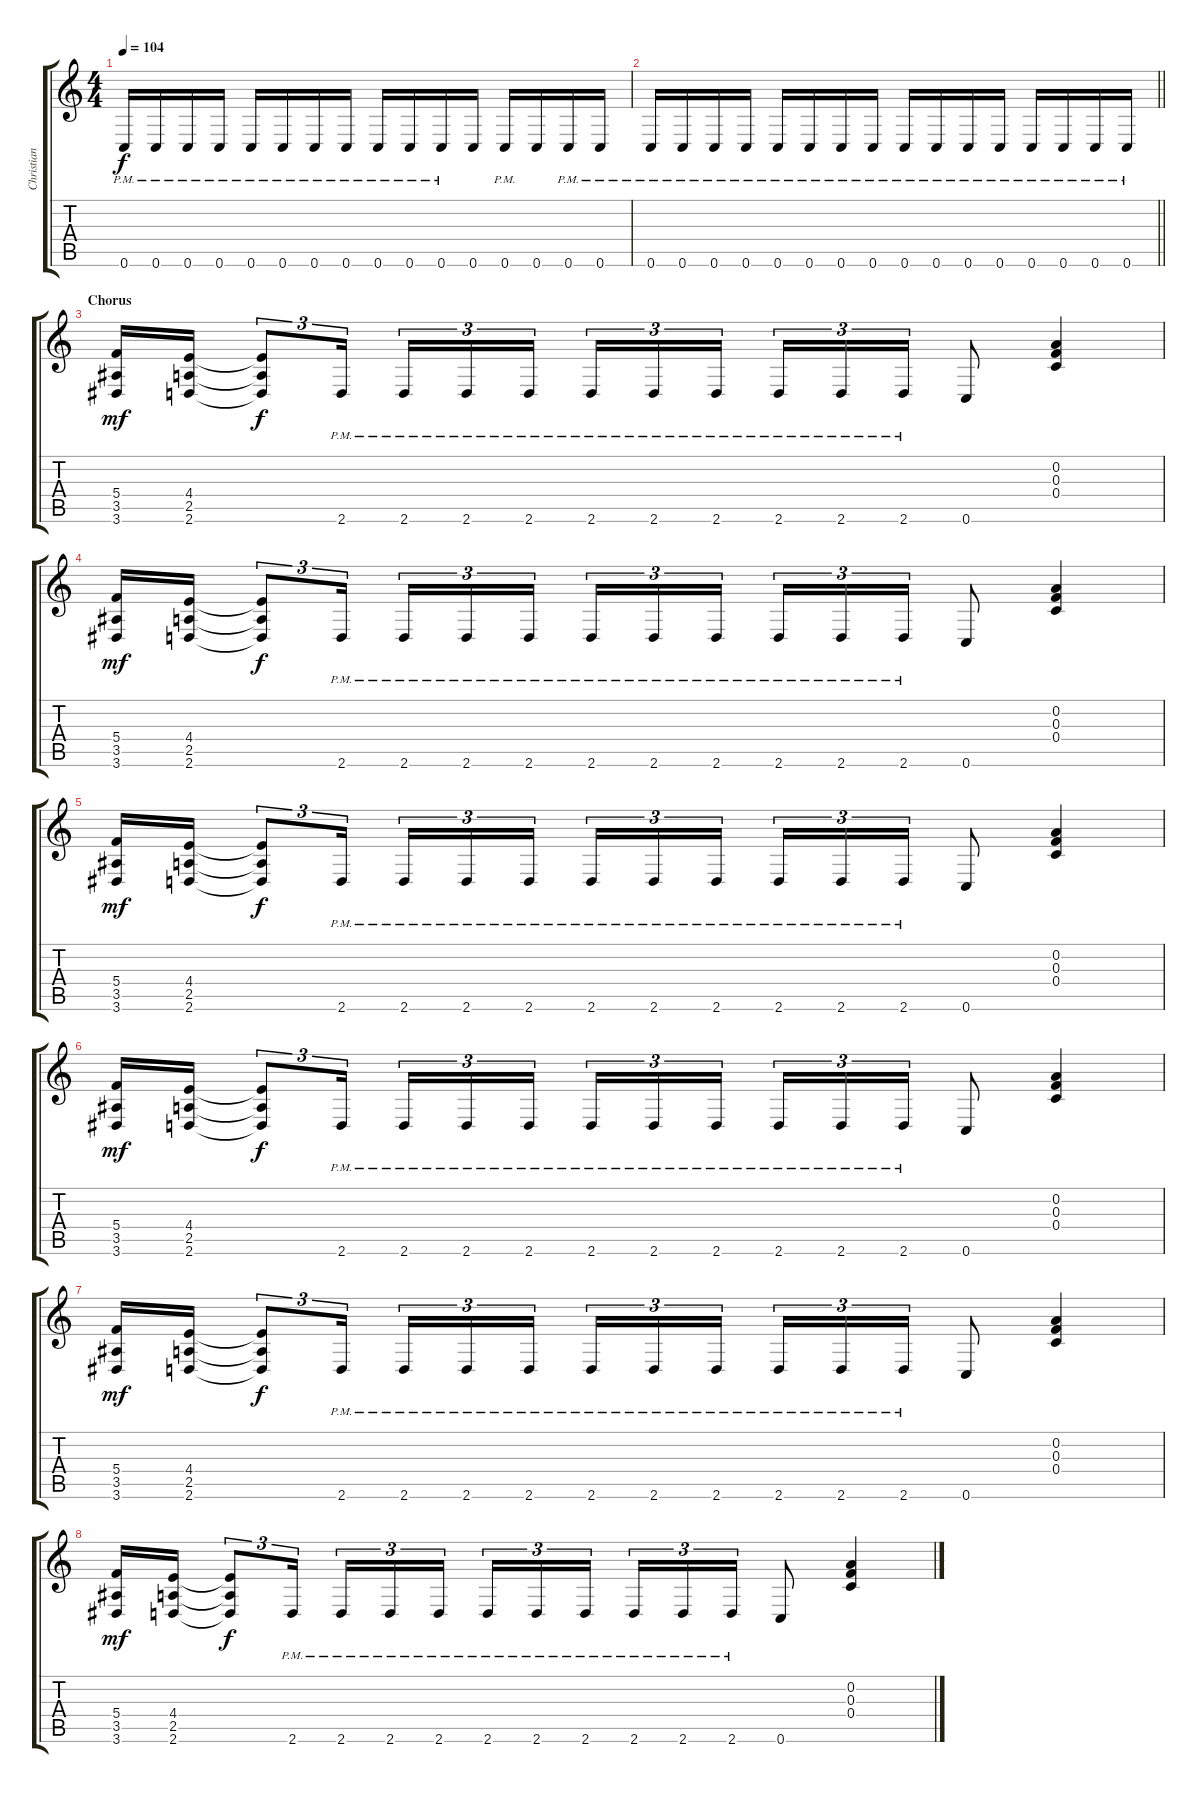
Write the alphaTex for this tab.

\track ("Christian Andreu" "Christian ") {instrument overdrivenguitar}
\staff {score tabs}
\tuning (D4 A3 F3 C3 G2 C2) {hide}
\ts (4 4)
\tempo 104
\clef g2
\ks c
0.6{pm}.16{dy f} 0.6{pm}.16 0.6{pm}.16 0.6{pm}.16 0.6{pm}.16 0.6{pm}.16 0.6{pm}.16 0.6{pm}.16 0.6{pm}.16 0.6{pm}.16 0.6{pm}.16 0.6.16 0.6{pm}.16 0.6.16 0.6{pm}.16 0.6{pm}.16 |
\barLineRight lightlight
0.6{pm}.16 0.6{pm}.16 0.6{pm}.16 0.6{pm}.16 0.6{pm}.16 0.6{pm}.16 0.6{pm}.16 0.6{pm}.16 0.6{pm}.16 0.6{pm}.16 0.6{pm}.16 0.6{pm}.16 0.6{pm}.16 0.6{pm}.16 0.6{pm}.16 0.6{pm}.16 |
\section ("" "Chorus")
(5.4 3.5 3.6).16{dy mf} (4.4 2.5 2.6).16 (4.4{t} 2.5{t} 2.6{t}).8{tu (3 2) dy f} 2.6{pm}.16{tu (3 2)} 2.6{pm}.16{tu (3 2)} 2.6{pm}.16{tu (3 2)} 2.6{pm}.16{tu (3 2) beam splitsecondary} 2.6{pm}.16{tu (3 2)} 2.6{pm}.16{tu (3 2)} 2.6{pm}.16{tu (3 2)} 2.6{pm}.16{tu (3 2)} 2.6{pm}.16{tu (3 2)} 2.6{pm}.16{tu (3 2)} 0.6.8 (0.2 0.3 0.4).4 |
(5.4 3.5 3.6).16{dy mf} (4.4 2.5 2.6).16 (4.4{t} 2.5{t} 2.6{t}).8{tu (3 2) dy f} 2.6{pm}.16{tu (3 2)} 2.6{pm}.16{tu (3 2)} 2.6{pm}.16{tu (3 2)} 2.6{pm}.16{tu (3 2) beam splitsecondary} 2.6{pm}.16{tu (3 2)} 2.6{pm}.16{tu (3 2)} 2.6{pm}.16{tu (3 2)} 2.6{pm}.16{tu (3 2)} 2.6{pm}.16{tu (3 2)} 2.6{pm}.16{tu (3 2)} 0.6.8 (0.2 0.3 0.4).4 |
(5.4 3.5 3.6).16{dy mf} (4.4 2.5 2.6).16 (4.4{t} 2.5{t} 2.6{t}).8{tu (3 2) dy f} 2.6{pm}.16{tu (3 2)} 2.6{pm}.16{tu (3 2)} 2.6{pm}.16{tu (3 2)} 2.6{pm}.16{tu (3 2) beam splitsecondary} 2.6{pm}.16{tu (3 2)} 2.6{pm}.16{tu (3 2)} 2.6{pm}.16{tu (3 2)} 2.6{pm}.16{tu (3 2)} 2.6{pm}.16{tu (3 2)} 2.6{pm}.16{tu (3 2)} 0.6.8 (0.2 0.3 0.4).4 |
(5.4 3.5 3.6).16{dy mf} (4.4 2.5 2.6).16 (4.4{t} 2.5{t} 2.6{t}).8{tu (3 2) dy f} 2.6{pm}.16{tu (3 2)} 2.6{pm}.16{tu (3 2)} 2.6{pm}.16{tu (3 2)} 2.6{pm}.16{tu (3 2) beam splitsecondary} 2.6{pm}.16{tu (3 2)} 2.6{pm}.16{tu (3 2)} 2.6{pm}.16{tu (3 2)} 2.6{pm}.16{tu (3 2)} 2.6{pm}.16{tu (3 2)} 2.6{pm}.16{tu (3 2)} 0.6.8 (0.2 0.3 0.4).4 |
(5.4 3.5 3.6).16{dy mf} (4.4 2.5 2.6).16 (4.4{t} 2.5{t} 2.6{t}).8{tu (3 2) dy f} 2.6{pm}.16{tu (3 2)} 2.6{pm}.16{tu (3 2)} 2.6{pm}.16{tu (3 2)} 2.6{pm}.16{tu (3 2) beam splitsecondary} 2.6{pm}.16{tu (3 2)} 2.6{pm}.16{tu (3 2)} 2.6{pm}.16{tu (3 2)} 2.6{pm}.16{tu (3 2)} 2.6{pm}.16{tu (3 2)} 2.6{pm}.16{tu (3 2)} 0.6.8 (0.2 0.3 0.4).4 |
(5.4 3.5 3.6).16{dy mf} (4.4 2.5 2.6).16 (4.4{t} 2.5{t} 2.6{t}).8{tu (3 2) dy f} 2.6{pm}.16{tu (3 2)} 2.6{pm}.16{tu (3 2)} 2.6{pm}.16{tu (3 2)} 2.6{pm}.16{tu (3 2) beam splitsecondary} 2.6{pm}.16{tu (3 2)} 2.6{pm}.16{tu (3 2)} 2.6{pm}.16{tu (3 2)} 2.6{pm}.16{tu (3 2)} 2.6{pm}.16{tu (3 2)} 2.6{pm}.16{tu (3 2)} 0.6.8 (0.2 0.3 0.4).4
